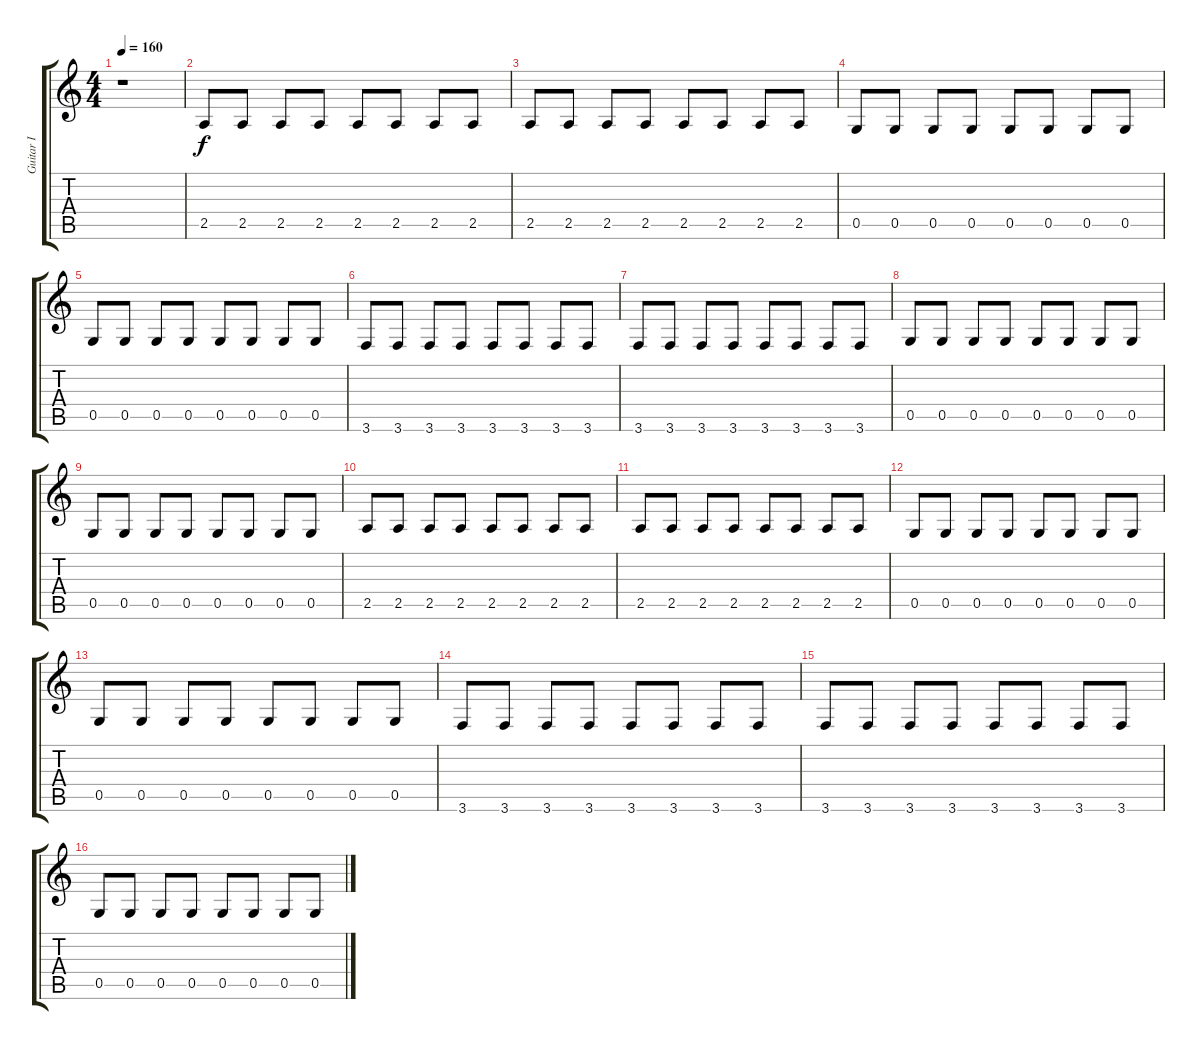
\track ("Guitar I" "Guitar I") {instrument distortionguitar}
\staff {score tabs}
\tuning (D4 A3 F3 C3 G2 D2) {hide}
\ts (4 4)
\tempo 160
\tempo 172
\tempo 160
\clef g2
\ks c
r.1{dy f instrument distortionguitar} |
2.5.8 2.5.8 2.5.8 2.5.8 2.5.8 2.5.8 2.5.8 2.5.8 |
2.5.8 2.5.8 2.5.8 2.5.8 2.5.8 2.5.8 2.5.8 2.5.8 |
0.5.8 0.5.8 0.5.8 0.5.8 0.5.8 0.5.8 0.5.8 0.5.8 |
0.5.8 0.5.8 0.5.8 0.5.8 0.5.8 0.5.8 0.5.8 0.5.8 |
3.6.8 3.6.8 3.6.8 3.6.8 3.6.8 3.6.8 3.6.8 3.6.8 |
3.6.8 3.6.8 3.6.8 3.6.8 3.6.8 3.6.8 3.6.8 3.6.8 |
0.5.8 0.5.8 0.5.8 0.5.8 0.5.8 0.5.8 0.5.8 0.5.8 |
0.5.8 0.5.8 0.5.8 0.5.8 0.5.8 0.5.8 0.5.8 0.5.8 |
2.5.8 2.5.8 2.5.8 2.5.8 2.5.8 2.5.8 2.5.8 2.5.8 |
2.5.8 2.5.8 2.5.8 2.5.8 2.5.8 2.5.8 2.5.8 2.5.8 |
0.5.8 0.5.8 0.5.8 0.5.8 0.5.8 0.5.8 0.5.8 0.5.8 |
0.5.8 0.5.8 0.5.8 0.5.8 0.5.8 0.5.8 0.5.8 0.5.8 |
3.6.8 3.6.8 3.6.8 3.6.8 3.6.8 3.6.8 3.6.8 3.6.8 |
3.6.8 3.6.8 3.6.8 3.6.8 3.6.8 3.6.8 3.6.8 3.6.8 |
0.5.8 0.5.8 0.5.8 0.5.8 0.5.8 0.5.8 0.5.8 0.5.8
